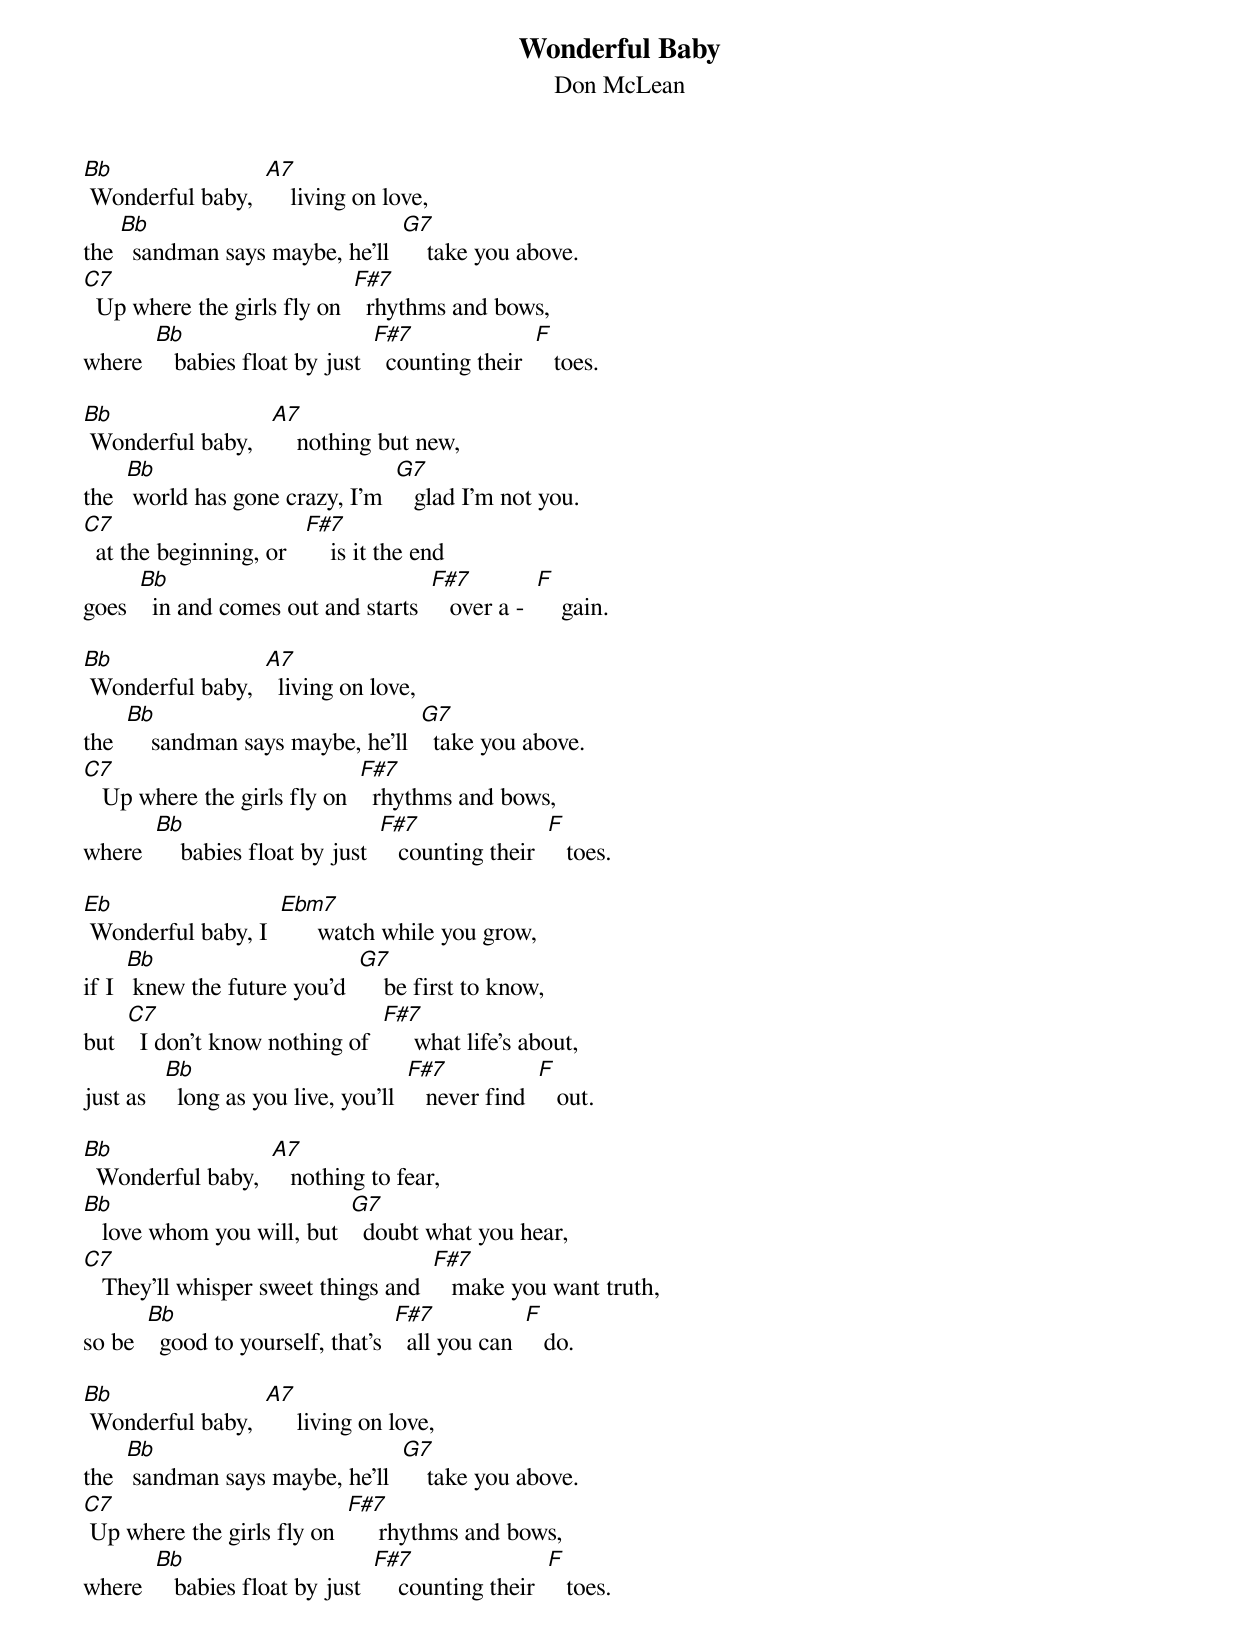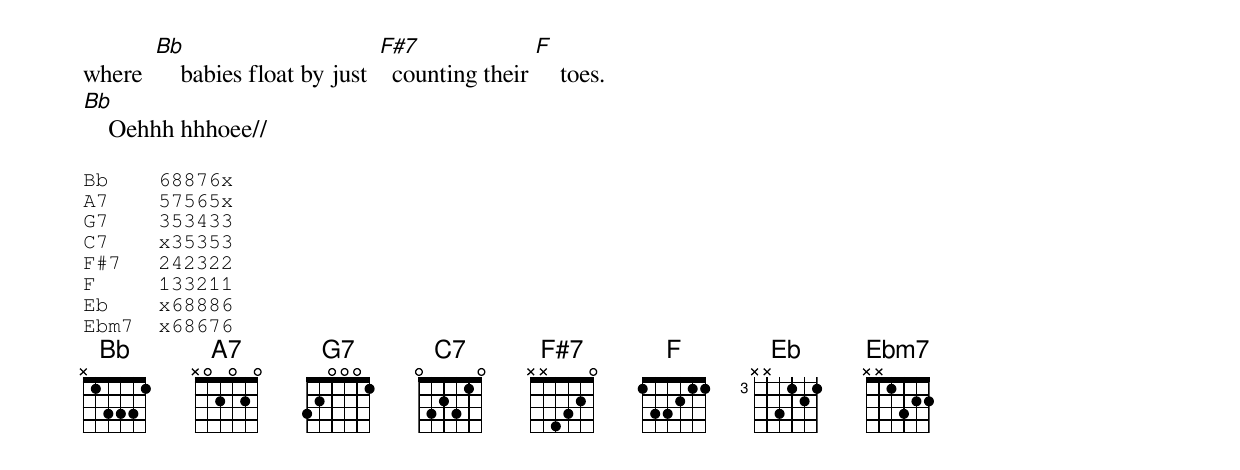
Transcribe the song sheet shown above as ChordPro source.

{title: Wonderful Baby}
{subtitle: Don McLean}

[Bb] Wonderful baby,  [A7]    living on love,
the [Bb]  sandman says maybe, he'll  [G7]    take you above.
[C7]  Up where the girls fly on  [F#7]  rhythms and bows,
where  [Bb]   babies float by just  [F#7]  counting their  [F]   toes.

[Bb] Wonderful baby,   [A7]    nothing but new,
the  [Bb] world has gone crazy, I'm  [G7]   glad I'm not you.
[C7]  at the beginning, or   [F#7]    is it the end
goes  [Bb]  in and comes out and starts  [F#7]   over a -  [F]    gain.

[Bb] Wonderful baby,  [A7]  living on love,
the  [Bb]    sandman says maybe, he'll  [G7]  take you above.
[C7]   Up where the girls fly on  [F#7]  rhythms and bows,
where  [Bb]    babies float by just  [F#7]   counting their  [F]   toes.

[Eb] Wonderful baby, I  [Ebm7]      watch while you grow,
if I  [Bb] knew the future you'd  [G7]    be first to know,
but  [C7]  I don't know nothing of  [F#7]     what life's about,
just as   [Bb]  long as you live, you'll  [F#7]   never find  [F]   out.

[Bb]  Wonderful baby,  [A7]   nothing to fear,
[Bb]   love whom you will, but  [G7]  doubt what you hear,
[C7]   They'll whisper sweet things and  [F#7]   make you want truth,
so be  [Bb]  good to yourself, that's  [F#7]  all you can  [F]   do.

[Bb] Wonderful baby,  [A7]     living on love,
the  [Bb] sandman says maybe, he'll  [G7]    take you above.
[C7] Up where the girls fly on  [F#7]     rhythms and bows,
where  [Bb]   babies float by just  [F#7]    counting their  [F]   toes.

where  [Bb]    babies float by just  [F#7]  counting their [F]    toes.
[Bb]    Oehhh hhhoee//

{sot}
Bb    68876x
A7    57565x
G7    353433
C7    x35353
F#7   242322
F     133211
Eb    x68886
Ebm7  x68676
{eot}
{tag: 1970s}
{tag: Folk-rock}
